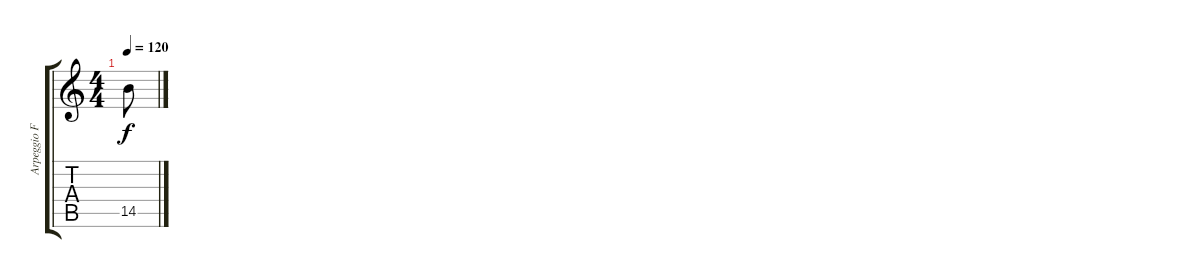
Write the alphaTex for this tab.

\track ("Arpeggio From Romio" "Arpeggio F") {instrument distortionguitar}
\staff {score tabs}
\tuning (E4 B3 G3 D3 A2 E2) {hide}
\ts (4 4)
\tempo 120
\clef g2
\ks c
14.5.8{dy f}
